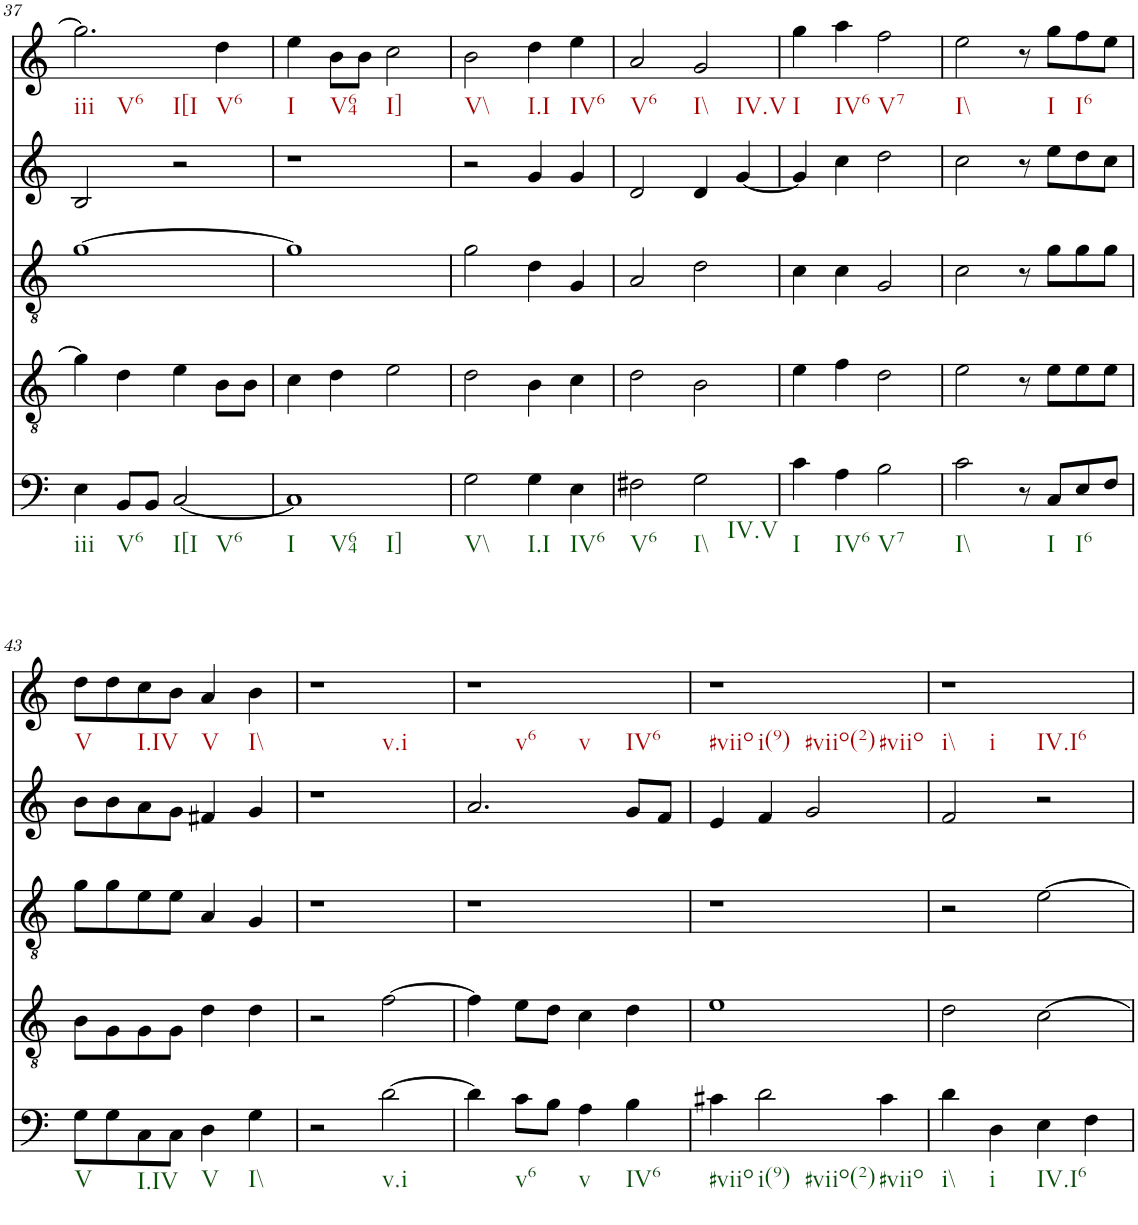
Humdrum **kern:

**kern	**kern	**kern	**kern	**kern
*part5	*part4	*part3	*part2	*part1
*staff5	*staff4	*staff3	*staff2	*staff1
*I"vox	*I"vox	*I"vox	*I"vox	*I"vox
!!LO:PB:g=z
*clefF4	*clefGv2	*clefGv2	*clefG2	*clefG2
*k[]	*k[]	*k[]	*k[]	*k[]
*M4/4	*M4/4	*M4/4	*M4/4	*M4/4
=37	=37	=37	=37	=37
4E\	4g\]	[1g	2B/	2.gg\]
8BB/L	4d\	.	.	.
8BB/J	.	.	.	.
[2C/	4e\	.	2r	.
.	8B\L	.	.	4dd\
.	8B\J	.	.	.
=38	=38	=38	=38	=38
1C]	4c\	1g]	1r	4ee\
.	4d\	.	.	8b\L
.	.	.	.	8b\J
.	2e\	.	.	2cc\
=39	=39	=39	=39	=39
2G\	2d\	2g\	2r	2b\
4G\	4B\	4d\	4g/	4dd\
4E\	4c\	4G/	4g/	4ee\
=40	=40	=40	=40	=40
2F#X\	2d\	2A/	2d/	2a/
2G\	2B\	2d\	4d/	2g/
.	.	.	[4g/	.
=41	=41	=41	=41	=41
4c\	4e\	4c\	4g/]	4gg\
4A\	4f\	4c\	4cc\	4aa\
2B\	2d\	2G/	2dd\	2ff\
=42	=42	=42	=42	=42
2c\	2e\	2c\	2cc\	2ee\
8r	8r	8r	8r	8r
8C/L	8e\L	8g\L	8ee\L	8gg\L
8E/	8e\	8g\	8dd\	8ff\
8F/J	8e\J	8g\J	8cc\J	8ee\J
!!LO:LB:g=z
=43	=43	=43	=43	=43
8G\L	8B\L	8g\L	8b\L	8dd\L
8G\	8G\	8g\	8b\	8dd\
8C\	8G\	8e\	8a\	8cc\
8C\J	8G\J	8e\J	8g\J	8b\J
4D\	4d\	4A/	4f#X/	4a/
4G\	4d\	4G/	4g/	4b\
=44	=44	=44	=44	=44
2r	2r	1r	1r	1r
[2d\	[2f\	.	.	.
=45	=45	=45	=45	=45
4d\]	4f\]	1r	2.a/	1r
8c\L	8e\L	.	.	.
8B\J	8d\J	.	.	.
4A\	4c\	.	.	.
4B\	4d\	.	8g/L	.
.	.	.	8f/J	.
=46	=46	=46	=46	=46
4c#X\	1e	1r	4e/	1r
2d\	.	.	4f/	.
.	.	.	2g/	.
4c#\	.	.	.	.
=47	=47	=47	=47	=47
4d\	2d\	2r	2f/	1r
4D\	.	.	.	.
4E\	[2c\	[2e\	2r	.
4F\	.	.	.	.
=	=	=	=	=
*-	*-	*-	*-	*-
